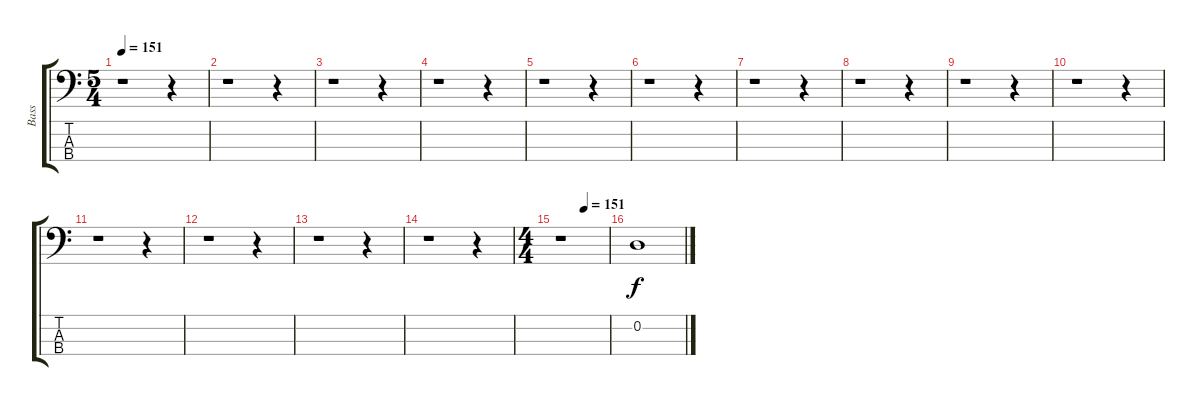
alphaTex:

\track ("Bass" "Bass") {instrument fretlessbass}
\staff {score tabs}
\tuning (G2 D2 A1 E1) {hide}
\ts (5 4)
\tempo 151
\tempo 139
\tempo 151
\clef f4
\ks c
r.1{dy f instrument fretlessbass} r.4 |
r.1 r.4 |
r.1 r.4 |
r.1 r.4 |
r.1 r.4 |
r.1 r.4 |
r.1 r.4 |
r.1 r.4 |
r.1 r.4 |
r.1 r.4 |
r.1 r.4 |
r.1 r.4 |
r.1 r.4 |
r.1 r.4 |
\ts (4 4)
\tempo (151 0.5)
r.1 |
0.2.1
